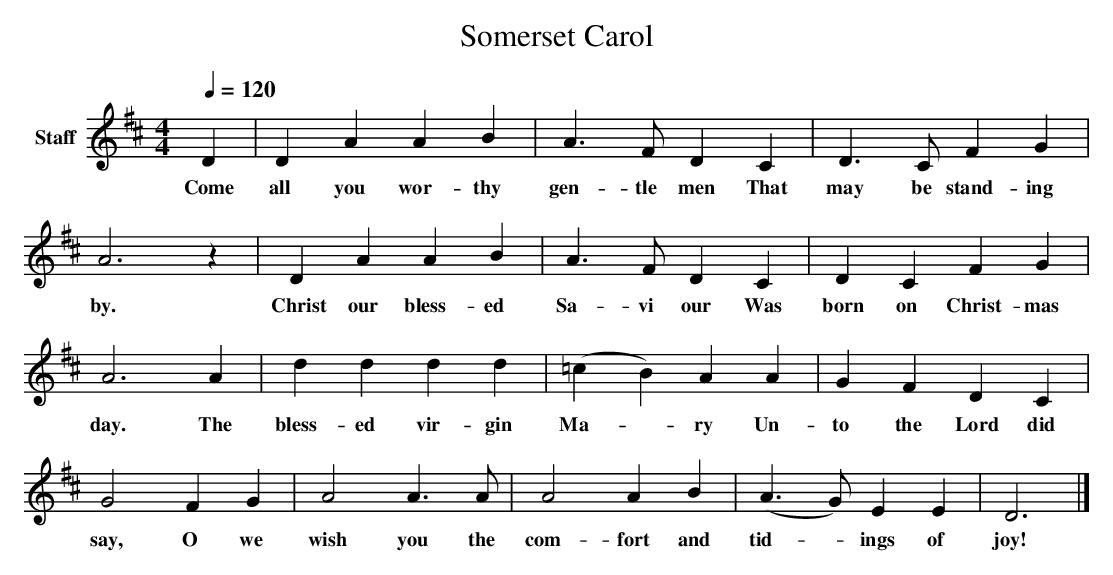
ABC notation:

X:1
T: Somerset Carol
L: 1/4
M: 4/4
Q: 1/4=120
V: P1 name="Staff"
K: D
[V: P1]  D | D A A B | A3/ F/ D C | D3/ C/ F G | A3z | D A A B | A3/ F/ D C | D C F G | A3 A | d d d d | (=c B) A A | G F D C | G2 F G | A2 A3/ A/ | A2 A B | (A3/ G/) E E | D3|]
w: Come all you wor- thy gen- tle men That may be stand- ing by. Christ our bless- ed Sa- vi our Was born on Christ- mas day. The bless- ed vir- gin Ma-_ ry Un- to the Lord did say, O we wish you the com- fort and tid-_ ings of joy!
